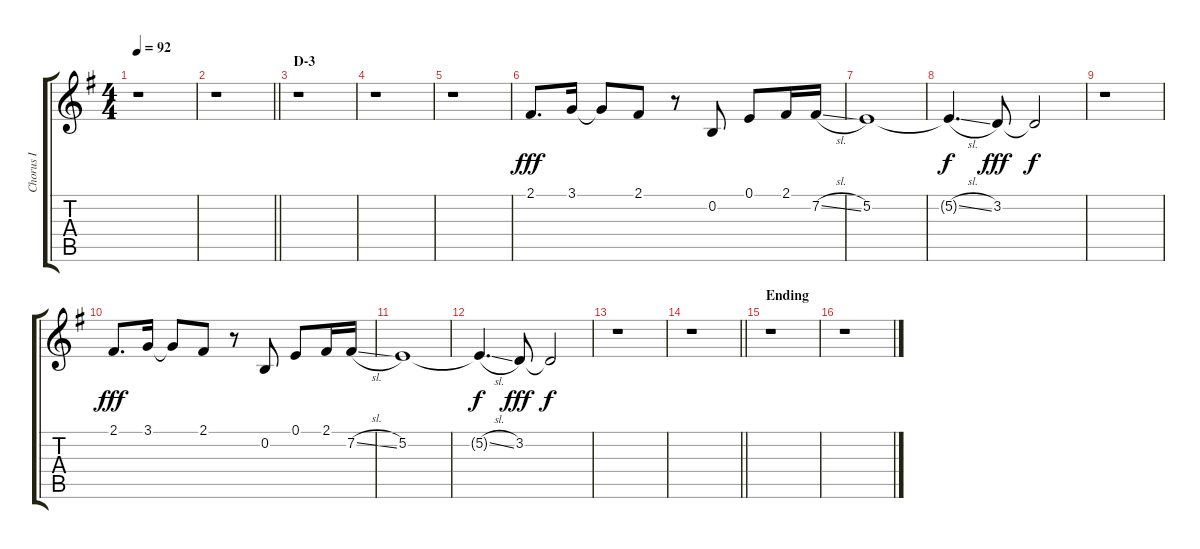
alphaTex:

\track ("Chorus I" "Chorus I") {instrument voiceoohs}
\staff {score tabs}
\tuning (E4 B3 G3 D3 A2 E2) {hide}
\ts (4 4)
\tempo 92
\clef g2
\ks eminor
r.1{dy fff} |
\barLineRight lightlight
r.1 |
\section ("" "D-3")
r.1 |
r.1 |
r.1 |
2.1.8{d} 3.1.16 3.1{t}.8 2.1.8 r.8 0.2.8 0.1.8 2.1.16 7.2{sl}.16 |
5.2.1 |
5.2{sl t}.4{d dy f} 3.2.8{dy fff} 3.2{t}.2{dy f} |
r.1 |
2.1.8{d dy fff} 3.1.16 3.1{t}.8 2.1.8 r.8 0.2.8 0.1.8 2.1.16 7.2{sl}.16 |
5.2.1 |
5.2{sl t}.4{d dy f} 3.2.8{dy fff} 3.2{t}.2{dy f} |
r.1 |
\barLineRight lightlight
r.1 |
\section ("" "Ending")
r.1 |
r.1
